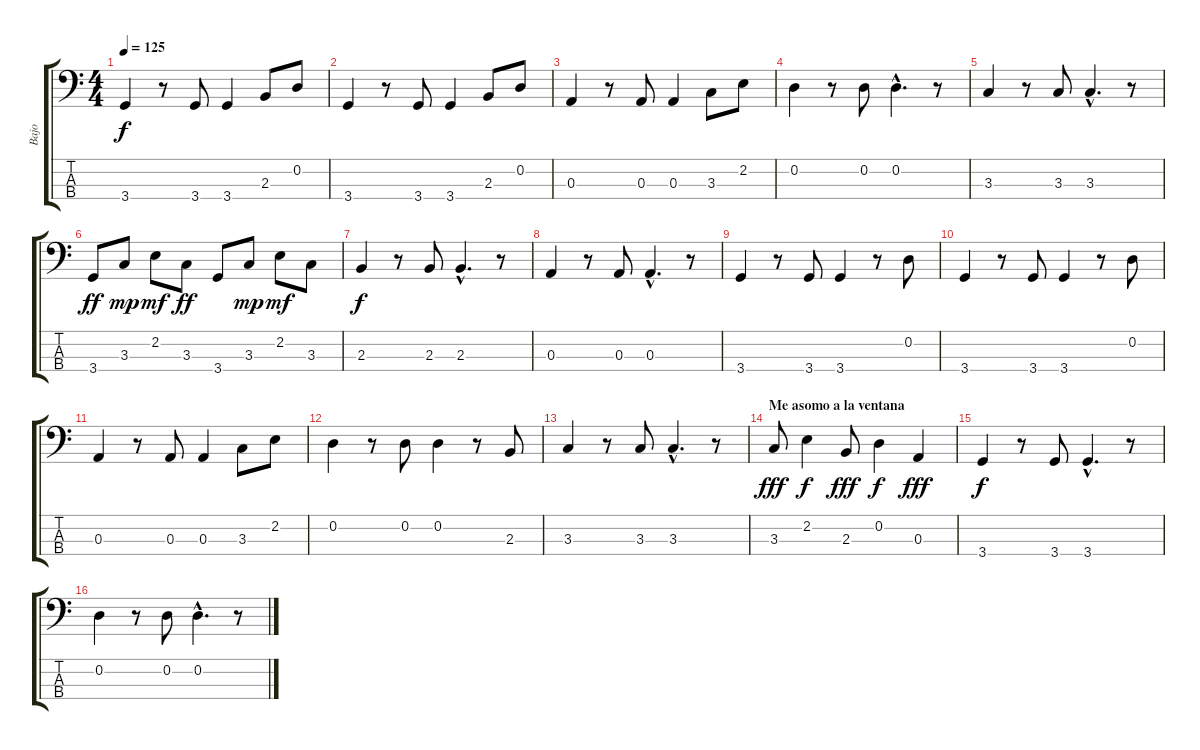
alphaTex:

\track ("Bajo" "Bajo") {instrument fretlessbass}
\staff {score tabs}
\tuning (G2 D2 A1 E1) {hide}
\ts (4 4)
\tempo 125
\clef f4
\ks c
3.4.4{dy f} r.8 3.4.8 3.4.4 2.3.8 0.2.8 |
3.4.4 r.8 3.4.8 3.4.4 2.3.8 0.2.8 |
0.3.4 r.8 0.3.8 0.3.4 3.3.8 2.2.8 |
0.2.4 r.8 0.2.8 0.2{hac}.4{d} r.8 |
3.3.4 r.8 3.3.8 3.3{hac}.4{d} r.8 |
3.4.8{dy ff} 3.3.8{dy mp} 2.2.8{dy mf} 3.3.8{dy ff} 3.4.8 3.3.8{dy mp} 2.2.8{dy mf} 3.3.8 |
2.3.4{dy f} r.8 2.3.8 2.3{hac}.4{d} r.8 |
0.3.4 r.8 0.3.8 0.3{hac}.4{d} r.8 |
3.4.4 r.8 3.4.8 3.4.4 r.8 0.2.8 |
3.4.4 r.8 3.4.8 3.4.4 r.8 0.2.8 |
0.3.4 r.8 0.3.8 0.3.4 3.3.8 2.2.8 |
0.2.4 r.8 0.2.8 0.2.4 r.8 2.3.8 |
3.3.4 r.8 3.3.8 3.3{hac}.4{d} r.8 |
\section ("" "Me asomo a la ventana")
3.3.8{dy fff} 2.2.4{dy f} 2.3.8{dy fff} 0.2.4{dy f} 0.3.4{dy fff} |
3.4.4{dy f} r.8 3.4.8 3.4{hac}.4{d} r.8 |
0.2.4 r.8 0.2.8 0.2{hac}.4{d} r.8
